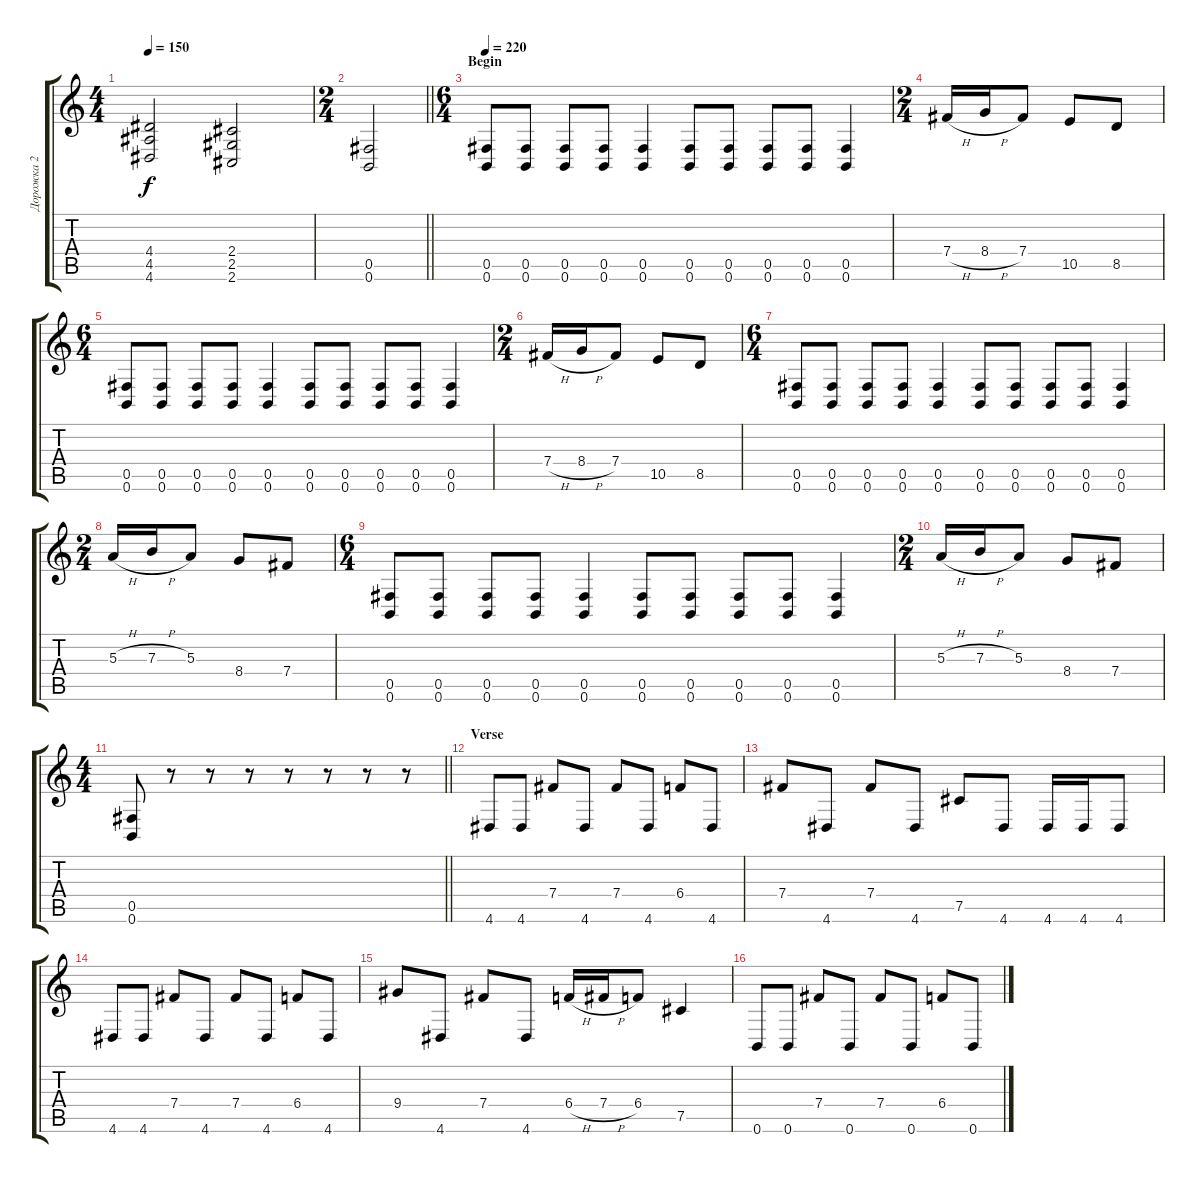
\track ("Дорожка 2" "Дорожка 2") {instrument distortionguitar}
\staff {score tabs}
\tuning (Db4 Ab3 E3 B2 Gb2 B1) {hide}
\ts (4 4)
\tempo 150
\clef g2
\ks c
(4.4 4.5 4.6).2{dy f} (2.4 2.5 2.6).2 |
\ts (2 4)
\barLineRight lightlight
(0.5 0.6).2 |
\ts (6 4)
\section ("" "Begin")
\tempo 220
(0.5 0.6).8 (0.5 0.6).8 (0.5 0.6).8 (0.5 0.6).8 (0.5 0.6).4 (0.5 0.6).8 (0.5 0.6).8 (0.5 0.6).8 (0.5 0.6).8 (0.5 0.6).4 |
\ts (2 4)
7.4{h}.16 8.4{h}.16 7.4.8 10.5.8 8.5.8 |
\ts (6 4)
(0.5 0.6).8 (0.5 0.6).8 (0.5 0.6).8 (0.5 0.6).8 (0.5 0.6).4 (0.5 0.6).8 (0.5 0.6).8 (0.5 0.6).8 (0.5 0.6).8 (0.5 0.6).4 |
\ts (2 4)
7.4{h}.16 8.4{h}.16 7.4.8 10.5.8 8.5.8 |
\ts (6 4)
(0.5 0.6).8 (0.5 0.6).8 (0.5 0.6).8 (0.5 0.6).8 (0.5 0.6).4 (0.5 0.6).8 (0.5 0.6).8 (0.5 0.6).8 (0.5 0.6).8 (0.5 0.6).4 |
\ts (2 4)
5.3{h}.16 7.3{h}.16 5.3.8 8.4.8 7.4.8 |
\ts (6 4)
(0.5 0.6).8 (0.5 0.6).8 (0.5 0.6).8 (0.5 0.6).8 (0.5 0.6).4 (0.5 0.6).8 (0.5 0.6).8 (0.5 0.6).8 (0.5 0.6).8 (0.5 0.6).4 |
\ts (2 4)
5.3{h}.16 7.3{h}.16 5.3.8 8.4.8 7.4.8 |
\ts (4 4)
\barLineRight lightlight
(0.5 0.6).8 r.8 r.8 r.8 r.8 r.8 r.8 r.8 |
\section ("" "Verse")
4.6.8 4.6.8 7.4.8 4.6.8 7.4.8 4.6.8 6.4.8 4.6.8 |
7.4.8 4.6.8 7.4.8 4.6.8 7.5.8 4.6.8 4.6.16 4.6.16 4.6.8 |
4.6.8 4.6.8 7.4.8 4.6.8 7.4.8 4.6.8 6.4.8 4.6.8 |
9.4.8 4.6.8 7.4.8 4.6.8 6.4{h}.16 7.4{h}.16 6.4.8 7.5.4 |
0.6.8 0.6.8 7.4.8 0.6.8 7.4.8 0.6.8 6.4.8 0.6.8
